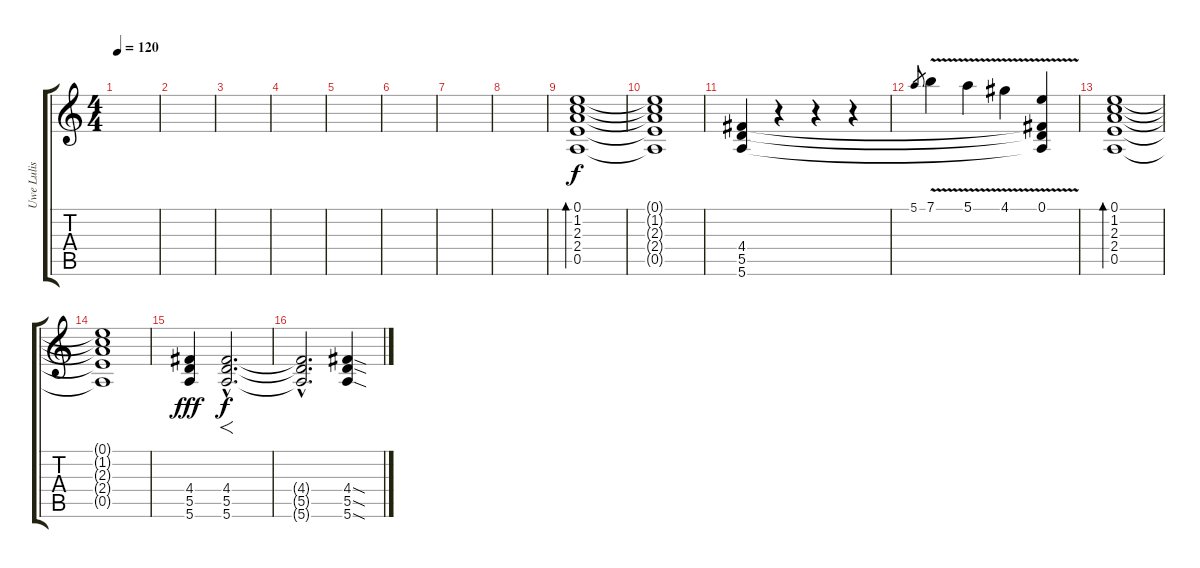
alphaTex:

\track ("Uwe Lulis Guitar" "Uwe Lulis ") {instrument electricguitarjazz}
\staff {score tabs}
\tuning (E4 B3 G3 D3 A2 E2) {hide}
\ts (4 4)
\tempo 120
\clef g2
\ks c
|
|
|
|
|
|
|
|
(0.1 1.2 2.3 2.4 0.5).1{bd 120} |
(0.1{t} 1.2{t} 2.3{t} 2.4{t} 0.5{t}).1 |
(4.4 5.5 5.6).4 r.4 r.4 r.4 |
5.1.8{gr} 7.1{v}.4 5.1{v}.4 4.1{v}.4 (0.1{v} 4.4{t} 5.5{t} 5.6{t}).4 |
(0.1 1.2 2.3 2.4 0.5).1{bd 120} |
(0.1{t} 1.2{t} 2.3{t} 2.4{t} 0.5{t}).1 |
(4.4 5.5 5.6).4{dy fff instrument distortionguitar} (4.4{hac} 5.5{hac} 5.6{hac}).2{f d dy f} |
(4.4{hac t} 5.5{hac t} 5.6{hac t}).2{d} (4.4{sod} 5.5{sod} 5.6{sod}).4
